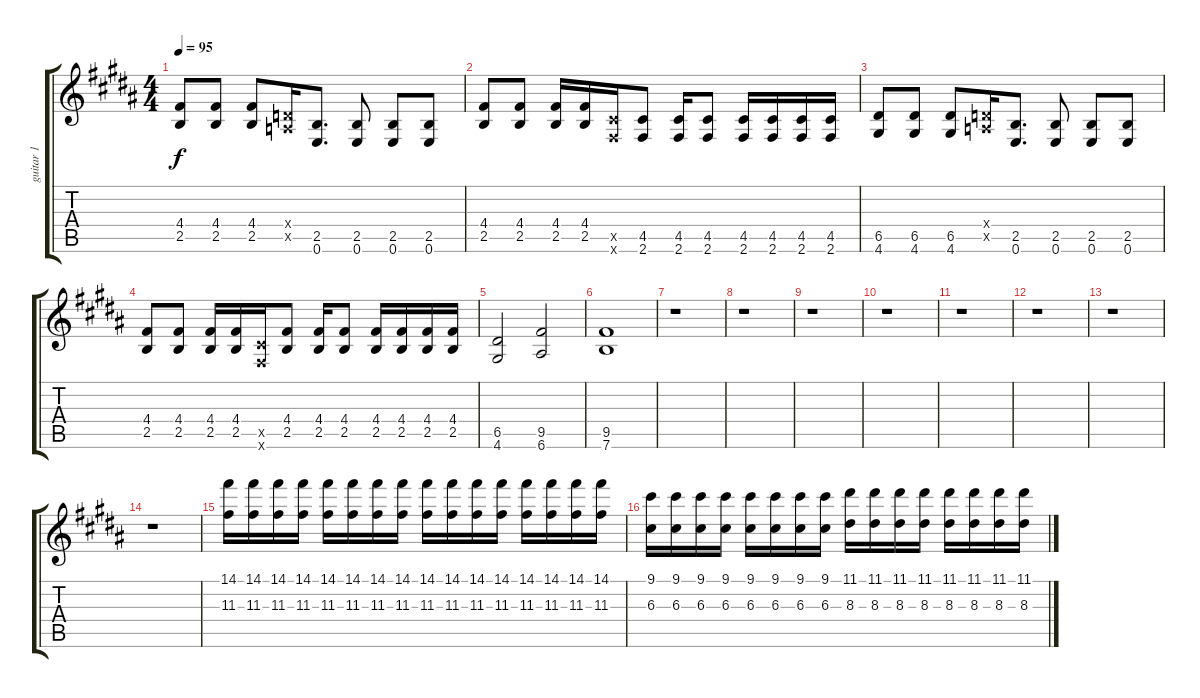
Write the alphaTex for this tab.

\track ("guitar 1" "guitar 1") {instrument overdrivenguitar}
\staff {score tabs}
\tuning (E4 B3 G3 D3 A2 E2) {hide}
\ts (4 4)
\tempo 95
\clef g2
\ks b
(4.4 2.5).8{dy f} (4.4 2.5).8 (4.4 2.5).8 (0.4{x} 0.5{x}).16 (2.5 0.6).8{d} (2.5 0.6).8 (2.5 0.6).8 (2.5 0.6).8 |
(4.4 2.5).8 (4.4 2.5).8 (4.4 2.5).16 (4.4 2.5).16 (4.5{x} 2.6{x}).16 (4.5 2.6).8 (4.5 2.6).16 (4.5 2.6).8 (4.5 2.6).16 (4.5 2.6).16 (4.5 2.6).16 (4.5 2.6).16 |
(6.5 4.6).8 (6.5 4.6).8 (6.5 4.6).8 (0.4{x} 0.5{x}).16 (2.5 0.6).8{d} (2.5 0.6).8 (2.5 0.6).8 (2.5 0.6).8 |
(4.4 2.5).8 (4.4 2.5).8 (4.4 2.5).16 (4.4 2.5).16 (4.5{x} 2.6{x}).16 (4.4 2.5).8 (4.4 2.5).16 (4.4 2.5).8 (4.4 2.5).16 (4.4 2.5).16 (4.4 2.5).16 (4.4 2.5).16 |
(6.5 4.6).2 (9.5 6.6).2 |
(9.5 7.6).1 |
r.1 |
r.1 |
r.1 |
r.1 |
r.1 |
r.1 |
r.1 |
r.1 |
(14.1 11.3).16 (14.1 11.3).16 (14.1 11.3).16 (14.1 11.3).16 (14.1 11.3).16 (14.1 11.3).16 (14.1 11.3).16 (14.1 11.3).16 (14.1 11.3).16 (14.1 11.3).16 (14.1 11.3).16 (14.1 11.3).16 (14.1 11.3).16 (14.1 11.3).16 (14.1 11.3).16 (14.1 11.3).16 |
(9.1 6.3).16 (9.1 6.3).16 (9.1 6.3).16 (9.1 6.3).16 (9.1 6.3).16 (9.1 6.3).16 (9.1 6.3).16 (9.1 6.3).16 (11.1 8.3).16 (11.1 8.3).16 (11.1 8.3).16 (11.1 8.3).16 (11.1 8.3).16 (11.1 8.3).16 (11.1 8.3).16 (11.1 8.3).16
